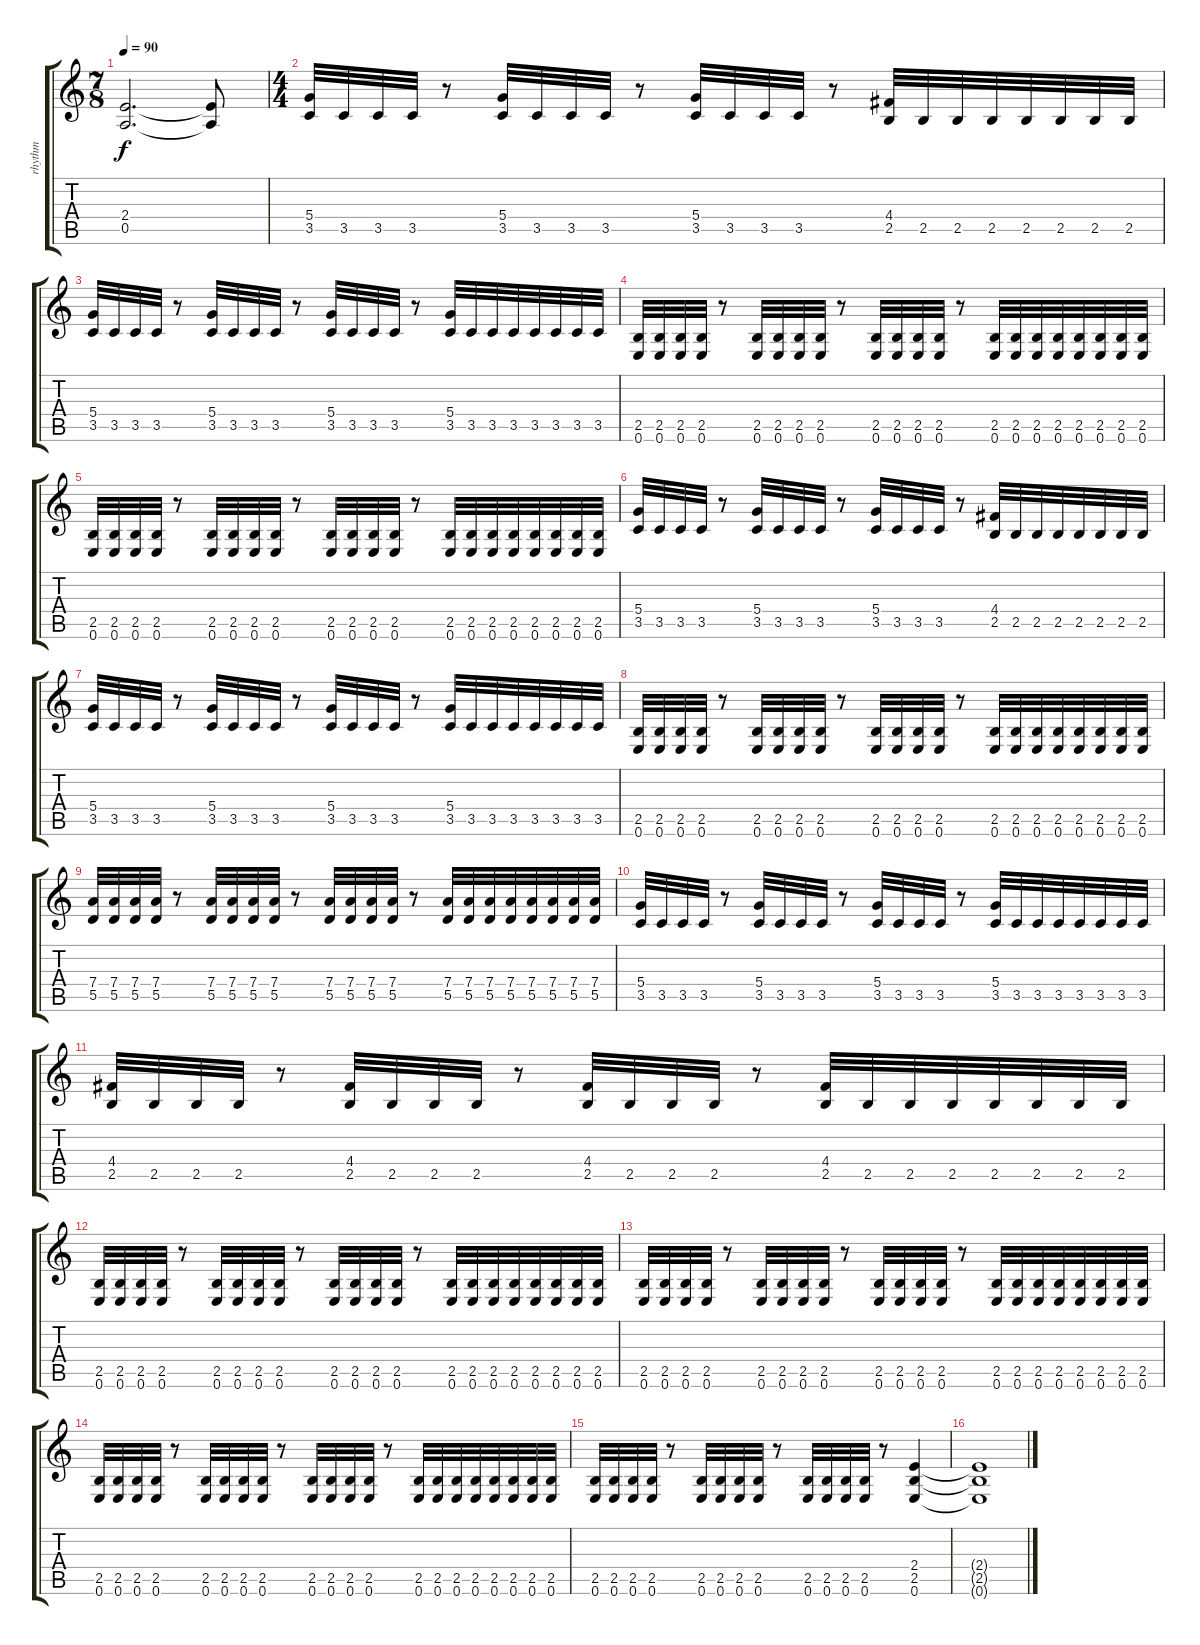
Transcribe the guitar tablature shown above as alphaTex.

\track ("rhythm" "rhythm") {instrument distortionguitar}
\staff {score tabs}
\tuning (E4 B3 G3 D3 A2 E2) {hide}
\ts (7 8)
\tempo 90
\clef g2
\ks c
(2.4{t} 0.5{t}).2{d dy f} (2.4{t} 0.5{t}).8 |
\ts (4 4)
(5.4 3.5).32{volume 10} 3.5.32 3.5.32 3.5.32 r.8 (5.4 3.5).32 3.5.32 3.5.32 3.5.32 r.8 (5.4 3.5).32 3.5.32 3.5.32 3.5.32 r.8 (4.4 2.5).32 2.5.32 2.5.32 2.5.32 2.5.32 2.5.32 2.5.32 2.5.32 |
(5.4 3.5).32 3.5.32 3.5.32 3.5.32 r.8 (5.4 3.5).32 3.5.32 3.5.32 3.5.32 r.8 (5.4 3.5).32 3.5.32 3.5.32 3.5.32 r.8 (5.4 3.5).32 3.5.32 3.5.32 3.5.32 3.5.32 3.5.32 3.5.32 3.5.32 |
(2.5 0.6).32 (2.5 0.6).32 (2.5 0.6).32 (2.5 0.6).32 r.8 (2.5 0.6).32 (2.5 0.6).32 (2.5 0.6).32 (2.5 0.6).32 r.8 (2.5 0.6).32 (2.5 0.6).32 (2.5 0.6).32 (2.5 0.6).32 r.8 (2.5 0.6).32 (2.5 0.6).32 (2.5 0.6).32 (2.5 0.6).32 (2.5 0.6).32 (2.5 0.6).32 (2.5 0.6).32 (2.5 0.6).32 |
(2.5 0.6).32 (2.5 0.6).32 (2.5 0.6).32 (2.5 0.6).32 r.8 (2.5 0.6).32 (2.5 0.6).32 (2.5 0.6).32 (2.5 0.6).32 r.8 (2.5 0.6).32 (2.5 0.6).32 (2.5 0.6).32 (2.5 0.6).32 r.8 (2.5 0.6).32 (2.5 0.6).32 (2.5 0.6).32 (2.5 0.6).32 (2.5 0.6).32 (2.5 0.6).32 (2.5 0.6).32 (2.5 0.6).32 |
(5.4 3.5).32{volume 10} 3.5.32 3.5.32 3.5.32 r.8 (5.4 3.5).32 3.5.32 3.5.32 3.5.32 r.8 (5.4 3.5).32 3.5.32 3.5.32 3.5.32 r.8 (4.4 2.5).32 2.5.32 2.5.32 2.5.32 2.5.32 2.5.32 2.5.32 2.5.32 |
(5.4 3.5).32 3.5.32 3.5.32 3.5.32 r.8 (5.4 3.5).32 3.5.32 3.5.32 3.5.32 r.8 (5.4 3.5).32 3.5.32 3.5.32 3.5.32 r.8 (5.4 3.5).32 3.5.32 3.5.32 3.5.32 3.5.32 3.5.32 3.5.32 3.5.32 |
(2.5 0.6).32 (2.5 0.6).32 (2.5 0.6).32 (2.5 0.6).32 r.8 (2.5 0.6).32 (2.5 0.6).32 (2.5 0.6).32 (2.5 0.6).32 r.8 (2.5 0.6).32 (2.5 0.6).32 (2.5 0.6).32 (2.5 0.6).32 r.8 (2.5 0.6).32 (2.5 0.6).32 (2.5 0.6).32 (2.5 0.6).32 (2.5 0.6).32 (2.5 0.6).32 (2.5 0.6).32 (2.5 0.6).32 |
(7.4 5.5).32 (7.4 5.5).32 (7.4 5.5).32 (7.4 5.5).32 r.8 (7.4 5.5).32 (7.4 5.5).32 (7.4 5.5).32 (7.4 5.5).32 r.8 (7.4 5.5).32 (7.4 5.5).32 (7.4 5.5).32 (7.4 5.5).32 r.8 (7.4 5.5).32 (7.4 5.5).32 (7.4 5.5).32 (7.4 5.5).32 (7.4 5.5).32 (7.4 5.5).32 (7.4 5.5).32 (7.4 5.5).32 |
(5.4 3.5).32 3.5.32 3.5.32 3.5.32 r.8 (5.4 3.5).32 3.5.32 3.5.32 3.5.32 r.8 (5.4 3.5).32 3.5.32 3.5.32 3.5.32 r.8 (5.4 3.5).32 3.5.32 3.5.32 3.5.32 3.5.32 3.5.32 3.5.32 3.5.32 |
(4.4 2.5).32{volume 10} 2.5.32 2.5.32 2.5.32 r.8 (4.4 2.5).32 2.5.32 2.5.32 2.5.32 r.8 (4.4 2.5).32 2.5.32 2.5.32 2.5.32 r.8 (4.4 2.5).32 2.5.32 2.5.32 2.5.32 2.5.32 2.5.32 2.5.32 2.5.32 |
(2.5 0.6).32 (2.5 0.6).32 (2.5 0.6).32 (2.5 0.6).32 r.8 (2.5 0.6).32 (2.5 0.6).32 (2.5 0.6).32 (2.5 0.6).32 r.8 (2.5 0.6).32 (2.5 0.6).32 (2.5 0.6).32 (2.5 0.6).32 r.8 (2.5 0.6).32 (2.5 0.6).32 (2.5 0.6).32 (2.5 0.6).32 (2.5 0.6).32 (2.5 0.6).32 (2.5 0.6).32 (2.5 0.6).32 |
(2.5 0.6).32 (2.5 0.6).32 (2.5 0.6).32 (2.5 0.6).32 r.8 (2.5 0.6).32 (2.5 0.6).32 (2.5 0.6).32 (2.5 0.6).32 r.8 (2.5 0.6).32 (2.5 0.6).32 (2.5 0.6).32 (2.5 0.6).32 r.8 (2.5 0.6).32 (2.5 0.6).32 (2.5 0.6).32 (2.5 0.6).32 (2.5 0.6).32 (2.5 0.6).32 (2.5 0.6).32 (2.5 0.6).32 |
(2.5 0.6).32 (2.5 0.6).32 (2.5 0.6).32 (2.5 0.6).32 r.8 (2.5 0.6).32 (2.5 0.6).32 (2.5 0.6).32 (2.5 0.6).32 r.8 (2.5 0.6).32 (2.5 0.6).32 (2.5 0.6).32 (2.5 0.6).32 r.8 (2.5 0.6).32 (2.5 0.6).32 (2.5 0.6).32 (2.5 0.6).32 (2.5 0.6).32 (2.5 0.6).32 (2.5 0.6).32 (2.5 0.6).32 |
(2.5 0.6).32 (2.5 0.6).32 (2.5 0.6).32 (2.5 0.6).32 r.8 (2.5 0.6).32 (2.5 0.6).32 (2.5 0.6).32 (2.5 0.6).32 r.8 (2.5 0.6).32 (2.5 0.6).32 (2.5 0.6).32 (2.5 0.6).32 r.8 (2.4 2.5 0.6).4{volume 0} |
(2.4{t} 2.5{t} 0.6{t}).1
